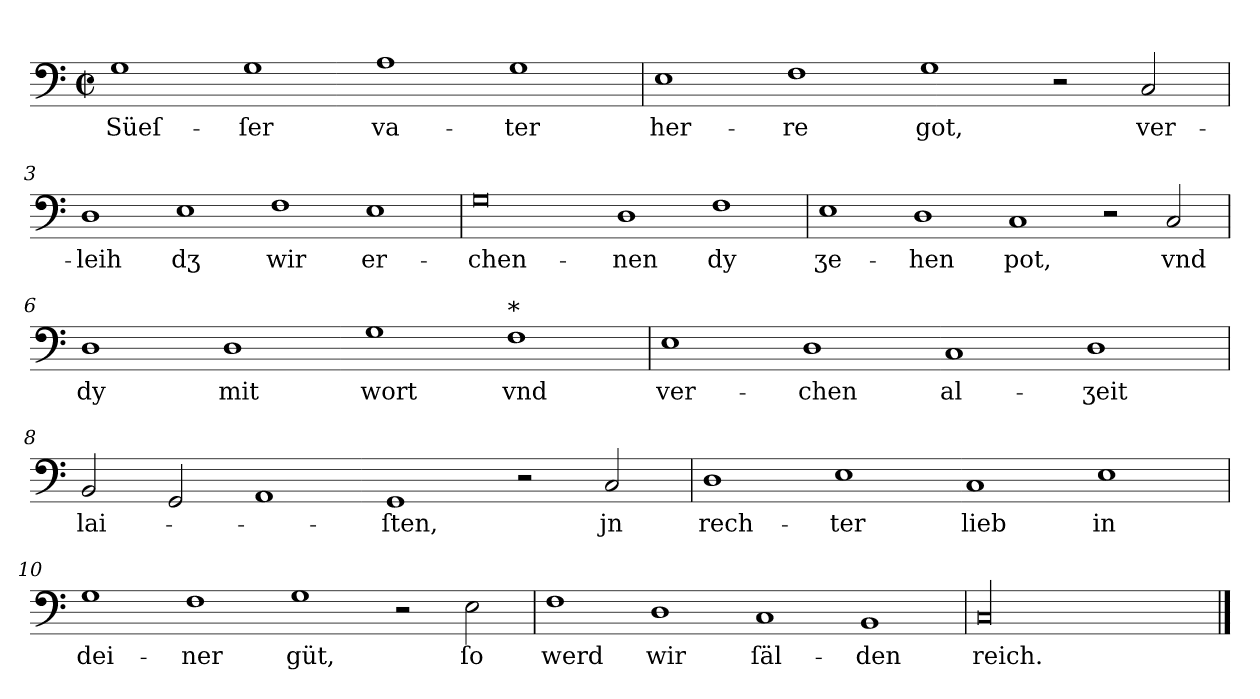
**kern	**text
*part1	*part1
*staff1	*staff1
*clefF4	*
*k[]	*
*C:ion	*
*M4/1	*
*met(c|)	*
=1	=1
1G	Süeſ-
1G	-ſer
1A	va-
1G	-ter
=2	=2
1E	her-
1F	-re
1G	got,
2r	.
2C	ver-
=3	=3
1D	-leih
1E	dʒ
1F	wir
1E	er-
=4	=4
0G	-chen-
1D	-nen
1F	dy
=5	=5
1E	ʒe-
1D	-hen
1C	pot,
2r	.
2C	vnd
=6	=6
1D	dy
1D	mit
1G	wort
!LO:TX:a:t=*	!
1F	vnd
=7	=7
1E	ver-
1D	-chen
1C	al-
1D	-ʒeit
=8	=8
2BB	lai-
2GG	.
1AA	.
1GG	-ſten,
2r	.
2C	jn
=9	=9
1D	rech-
1E	-ter
1C	lieb
1E	in
=10	=10
1G	dei-
1F	-ner
1G	güt,
2r	.
2E	ſo
=11	=11
1F	werd
1D	wir
1C	ſäl-
1BB	-den
=12	=12
00C/	reich.
==	==
*-	*-
